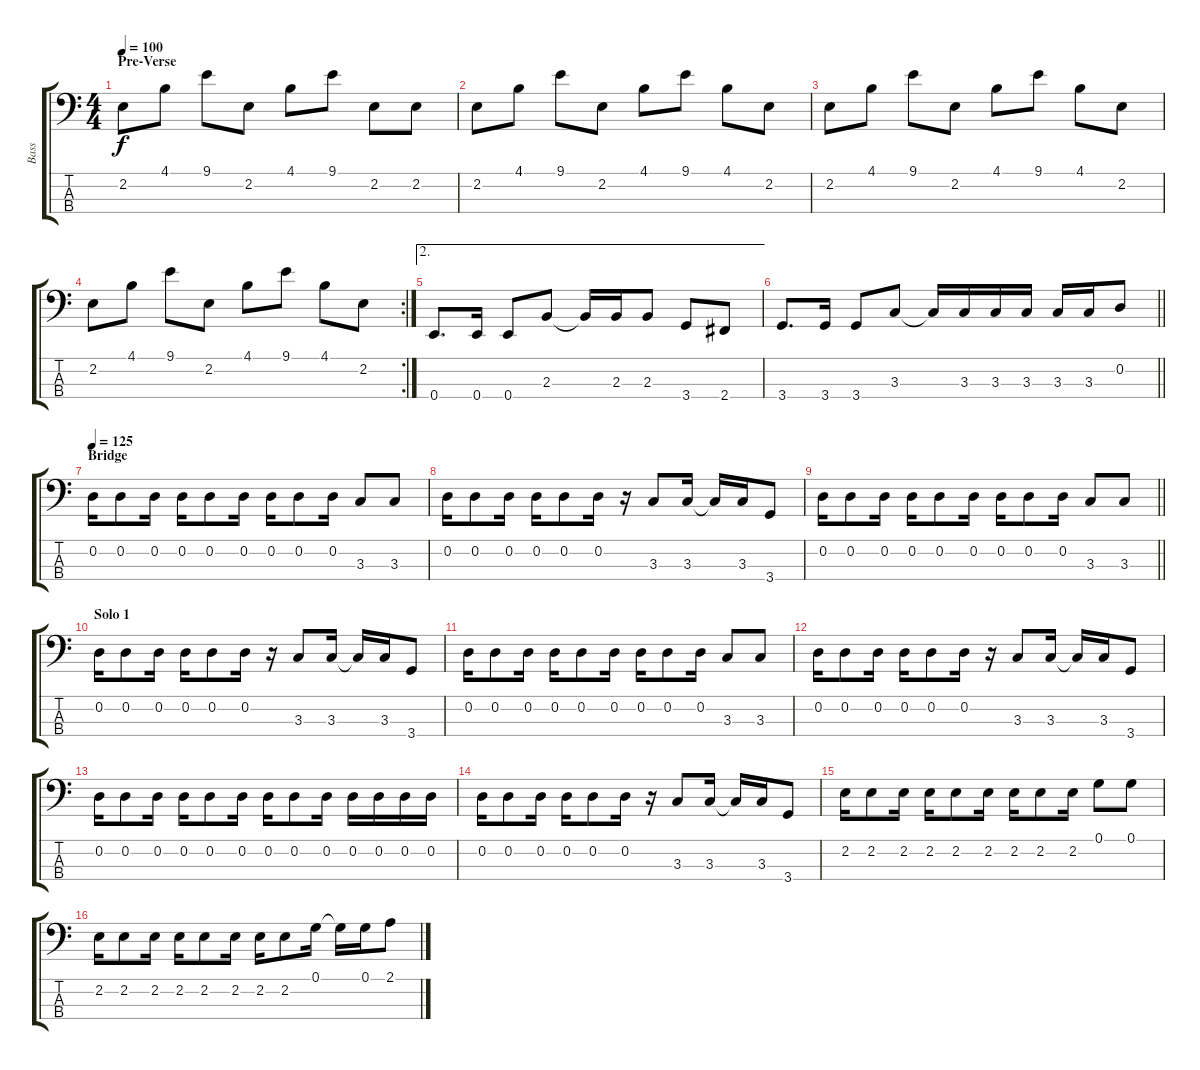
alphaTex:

\track ("Bass" "Bass") {instrument electricbassfinger}
\staff {score tabs}
\tuning (G2 D2 A1 E1) {hide}
\ts (4 4)
\section ("" "Pre-Verse")
\tempo 100
\clef f4
\ks c
2.2.8{dy f} 4.1.8 9.1.8 2.2.8 4.1.8 9.1.8 2.2.8 2.2.8 |
2.2.8 4.1.8 9.1.8 2.2.8 4.1.8 9.1.8 4.1.8 2.2.8 |
2.2.8 4.1.8 9.1.8 2.2.8 4.1.8 9.1.8 4.1.8 2.2.8 |
\rc 2
2.2.8 4.1.8 9.1.8 2.2.8 4.1.8 9.1.8 4.1.8 2.2.8 |
\ae 2
0.4.8{d} 0.4.16 0.4.8 2.3.8 2.3{t}.16 2.3.16 2.3.8 3.4.8 2.4.8 |
\barLineRight lightlight
3.4.8{d} 3.4.16 3.4.8 3.3.8 3.3{t}.16 3.3.16 3.3.16 3.3.16 3.3.16 3.3.16 0.2.8 |
\section ("" "Bridge")
\tempo 125
0.2.16 0.2.8 0.2.16 0.2.16 0.2.8 0.2.16 0.2.16 0.2.8 0.2.16 3.3.8 3.3.8 |
0.2.16 0.2.8 0.2.16 0.2.16 0.2.8 0.2.16 r.16 3.3.8 3.3.16 3.3{t}.16 3.3.16 3.4.8 |
\barLineRight lightlight
0.2.16 0.2.8 0.2.16 0.2.16 0.2.8 0.2.16 0.2.16 0.2.8 0.2.16 3.3.8 3.3.8 |
\section ("" "Solo 1")
0.2.16 0.2.8 0.2.16 0.2.16 0.2.8 0.2.16 r.16 3.3.8 3.3.16 3.3{t}.16 3.3.16 3.4.8 |
0.2.16 0.2.8 0.2.16 0.2.16 0.2.8 0.2.16 0.2.16 0.2.8 0.2.16 3.3.8 3.3.8 |
0.2.16 0.2.8 0.2.16 0.2.16 0.2.8 0.2.16 r.16 3.3.8 3.3.16 3.3{t}.16 3.3.16 3.4.8 |
0.2.16 0.2.8 0.2.16 0.2.16 0.2.8 0.2.16 0.2.16 0.2.8 0.2.16 0.2.16 0.2.16 0.2.16 0.2.16 |
0.2.16 0.2.8 0.2.16 0.2.16 0.2.8 0.2.16 r.16 3.3.8 3.3.16 3.3{t}.16 3.3.16 3.4.8 |
2.2.16 2.2.8 2.2.16 2.2.16 2.2.8 2.2.16 2.2.16 2.2.8 2.2.16 0.1.8 0.1.8 |
2.2.16 2.2.8 2.2.16 2.2.16 2.2.8 2.2.16 2.2.16 2.2.8 0.1.16 0.1{t}.16 0.1.16 2.1.8
